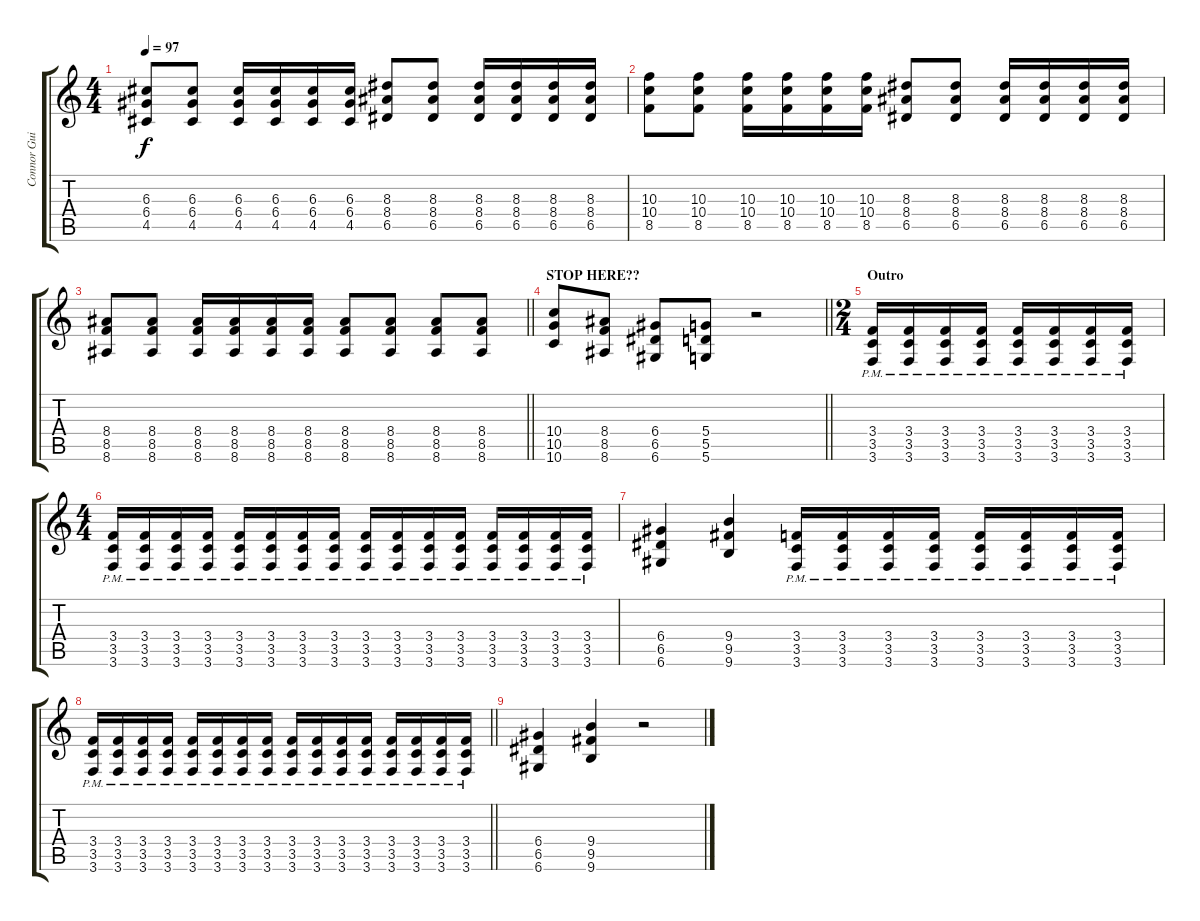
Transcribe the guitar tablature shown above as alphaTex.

\track ("Connor Guitar" "Connor Gui") {instrument distortionguitar}
\staff {score tabs}
\tuning (E4 B3 G3 D3 A2 D2) {hide}
\ts (4 4)
\tempo 97
\clef g2
\ks c
(6.3 6.4 4.5).8{dy f} (6.3 6.4 4.5).8 (6.3 6.4 4.5).16 (6.3 6.4 4.5).16 (6.3 6.4 4.5).16 (6.3 6.4 4.5).16 (8.3 8.4 6.5).8 (8.3 8.4 6.5).8 (8.3 8.4 6.5).16 (8.3 8.4 6.5).16 (8.3 8.4 6.5).16 (8.3 8.4 6.5).16 |
(10.3 10.4 8.5).8 (10.3 10.4 8.5).8 (10.3 10.4 8.5).16 (10.3 10.4 8.5).16 (10.3 10.4 8.5).16 (10.3 10.4 8.5).16 (8.3 8.4 6.5).8 (8.3 8.4 6.5).8 (8.3 8.4 6.5).16 (8.3 8.4 6.5).16 (8.3 8.4 6.5).16 (8.3 8.4 6.5).16 |
\barLineRight lightlight
(8.4 8.5 8.6).8 (8.4 8.5 8.6).8 (8.4 8.5 8.6).16 (8.4 8.5 8.6).16 (8.4 8.5 8.6).16 (8.4 8.5 8.6).16 (8.4 8.5 8.6).8 (8.4 8.5 8.6).8 (8.4 8.5 8.6).8 (8.4 8.5 8.6).8 |
\section ("" "STOP HERE??")
\barLineRight lightlight
(10.4 10.5 10.6).8 (8.4 8.5 8.6).8 (6.4 6.5 6.6).8 (5.4 5.5 5.6).8 r.2 |
\ts (2 4)
\section ("" "Outro")
(3.4{pm} 3.5{pm} 3.6{pm}).16 (3.4{pm} 3.5{pm} 3.6{pm}).16 (3.4{pm} 3.5{pm} 3.6{pm}).16 (3.4{pm} 3.5{pm} 3.6{pm}).16 (3.4{pm} 3.5{pm} 3.6{pm}).16 (3.4{pm} 3.5{pm} 3.6{pm}).16 (3.4{pm} 3.5{pm} 3.6{pm}).16 (3.4{pm} 3.5{pm} 3.6{pm}).16 |
\ts (4 4)
(3.4{pm} 3.5{pm} 3.6{pm}).16 (3.4{pm} 3.5{pm} 3.6{pm}).16 (3.4{pm} 3.5{pm} 3.6{pm}).16 (3.4{pm} 3.5{pm} 3.6{pm}).16 (3.4{pm} 3.5{pm} 3.6{pm}).16 (3.4{pm} 3.5{pm} 3.6{pm}).16 (3.4{pm} 3.5{pm} 3.6{pm}).16 (3.4{pm} 3.5{pm} 3.6{pm}).16 (3.4{pm} 3.5{pm} 3.6{pm}).16 (3.4{pm} 3.5{pm} 3.6{pm}).16 (3.4{pm} 3.5{pm} 3.6{pm}).16 (3.4{pm} 3.5{pm} 3.6{pm}).16 (3.4{pm} 3.5{pm} 3.6{pm}).16 (3.4{pm} 3.5{pm} 3.6{pm}).16 (3.4{pm} 3.5{pm} 3.6{pm}).16 (3.4{pm} 3.5{pm} 3.6{pm}).16 |
(6.4 6.5 6.6).4 (9.4 9.5 9.6).4 (3.4{pm} 3.5 3.6).16 (3.4{pm} 3.5 3.6).16 (3.4{pm} 3.5 3.6).16 (3.4{pm} 3.5 3.6).16 (3.4{pm} 3.5 3.6).16 (3.4{pm} 3.5 3.6).16 (3.4{pm} 3.5 3.6).16 (3.4{pm} 3.5 3.6).16 |
\barLineRight lightlight
(3.4{pm} 3.5{pm} 3.6{pm}).16 (3.4{pm} 3.5{pm} 3.6{pm}).16 (3.4{pm} 3.5{pm} 3.6{pm}).16 (3.4{pm} 3.5{pm} 3.6{pm}).16 (3.4{pm} 3.5{pm} 3.6{pm}).16 (3.4{pm} 3.5{pm} 3.6{pm}).16 (3.4{pm} 3.5{pm} 3.6{pm}).16 (3.4{pm} 3.5{pm} 3.6{pm}).16 (3.4{pm} 3.5{pm} 3.6{pm}).16 (3.4{pm} 3.5{pm} 3.6{pm}).16 (3.4{pm} 3.5{pm} 3.6{pm}).16 (3.4{pm} 3.5{pm} 3.6{pm}).16 (3.4{pm} 3.5{pm} 3.6{pm}).16 (3.4{pm} 3.5{pm} 3.6{pm}).16 (3.4{pm} 3.5{pm} 3.6{pm}).16 (3.4{pm} 3.5{pm} 3.6{pm}).16 |
(6.4 6.5 6.6).4 (9.4 9.5 9.6).4 r.2
